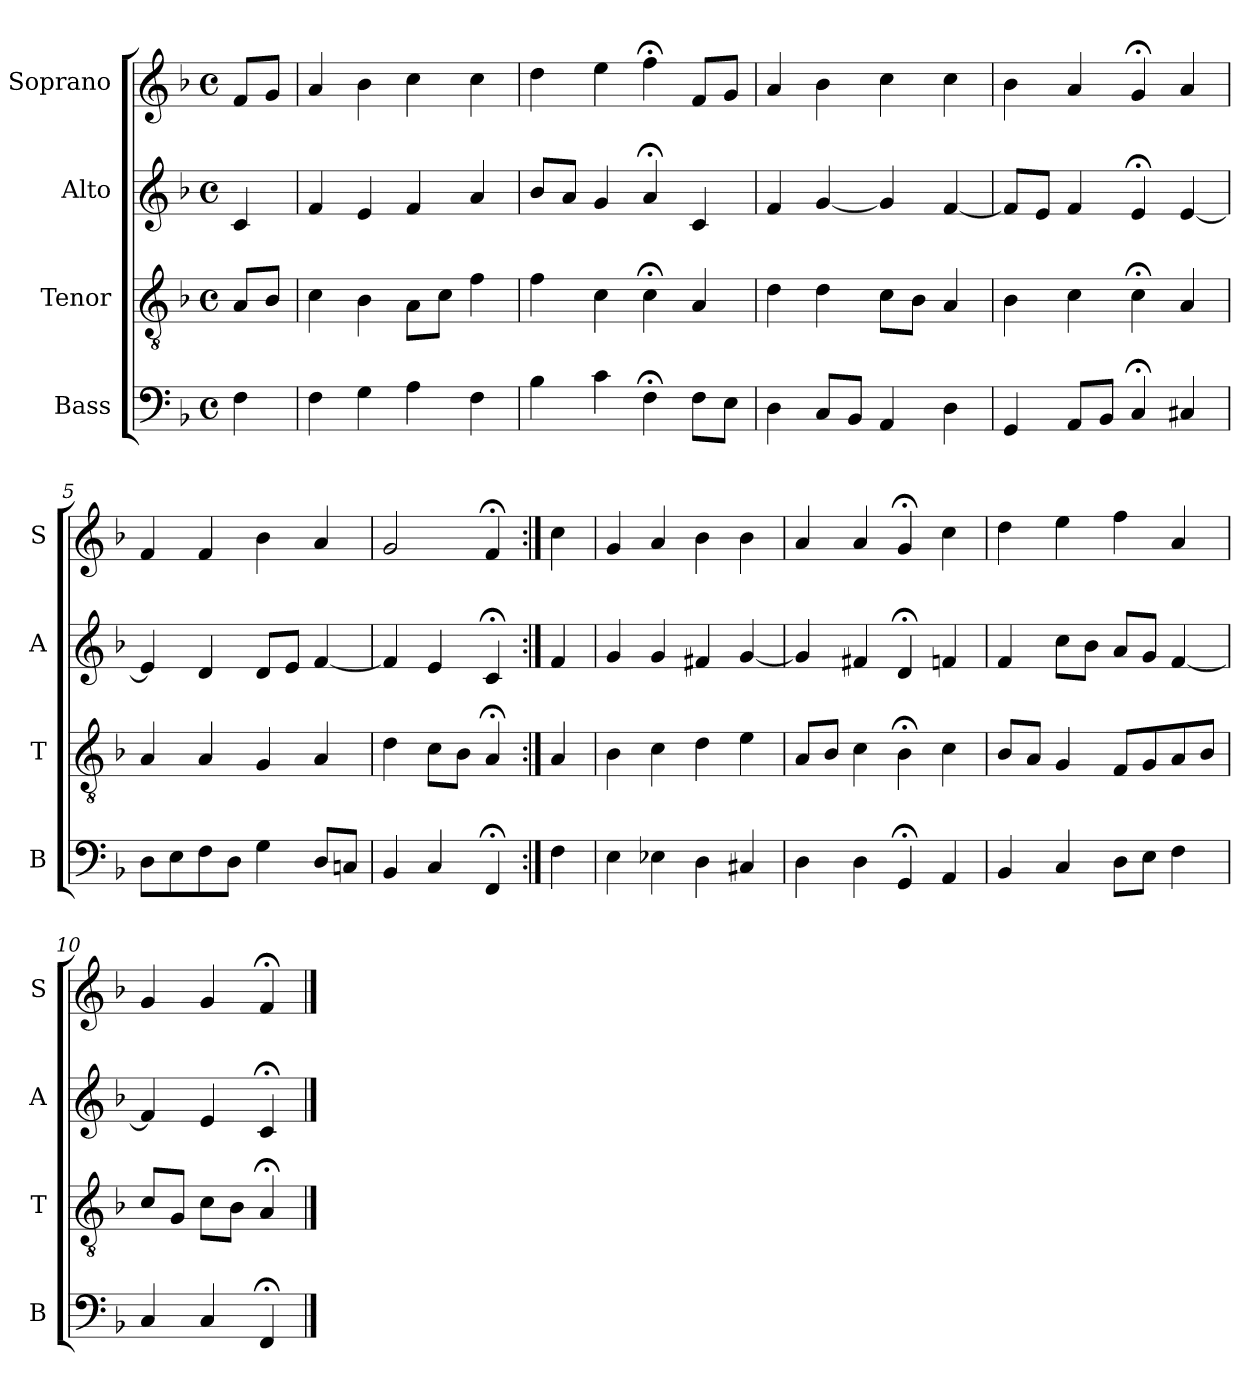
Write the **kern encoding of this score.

**kern	**kern	**kern	**kern
*part4	*part3	*part2	*part1
*staff4	*staff3	*staff2	*staff1
*I"Bass	*I"Tenor	*I"Alto	*I"Soprano
*I'B	*I'T	*I'A	*I'S
*clefF4	*clefGv2	*clefG2	*clefG2
*k[b-]	*k[b-]	*k[b-]	*k[b-]
*F:	*F:	*F:	*F:
*M4/4	*M4/4	*M4/4	*M4/4
*met(c)	*met(c)	*met(c)	*met(c)
*MM100	*MM100	*MM100	*MM100
=	=	=	=
4F	8AL	4c	8fL
.	8B-J	.	8gJ
=1	=1	=1	=1
4F	4c	4f	4a
4G	4B-	4e	4b-
4A	8AL	4f	4cc
.	8cJ	.	.
4F	4f	4a	4cc
=2	=2	=2	=2
4B-	4f	8b-L	4dd
.	.	8aJ	.
4c	4c	4g	4ee
4F;<	4c;<	4a;<	4ff;<
8FL	4A	4c	8fL
8EJ	.	.	8gJ
=3	=3	=3	=3
4D	4d	4f	4a
8CL	4d	[4g	4b-
8BB-J	.	.	.
4AA	8cL	4g]	4cc
.	8B-J	.	.
4D	4A	[4f	4cc
=4	=4	=4	=4
4GG	4B-	8fL]	4b-
.	.	8eJ	.
8AAL	4c	4f	4a
8BB-J	.	.	.
4C;<	4c;<	4e;<	4g;<
4C#X	4A	[4e	4a
=5	=5	=5	=5
8DL	4A	4e]	4f
8E	.	.	.
8F	4A	4d	4f
8DJ	.	.	.
4G	4G	8dL	4b-
.	.	8eJ	.
8DL	4A	[4f	4a
8CnJ	.	.	.
=6	=6	=6	=6
4BB-	4d	4f]	2g
4C	8cL	4e	.
.	8B-J	.	.
4FF;<	4A;<	4c;<	4f;<
=:|!	=:|!	=:|!	=:|!
4F	4A	4f	4cc
=7	=7	=7	=7
4E	4B-	4g	4g
4E-X	4c	4g	4a
4D	4d	4f#X	4b-
4C#X	4e	[4g	4b-
=8	=8	=8	=8
4D	8AL	4g]	4a
.	8B-J	.	.
4D	4c	4f#X	4a
4GG;<	4B-;<	4d;<	4g;<
4AA	4c	4fn	4cc
=9	=9	=9	=9
4BB-	8B-L	4f	4dd
.	8AJ	.	.
4C	4G	8ccL	4ee
.	.	8b-J	.
8DL	8FL	8aL	4ff
8EJ	8G	8gJ	.
4F	8A	[4f	4a
.	8B-J	.	.
=10	=10	=10	=10
4C	8cL	4f]	4g
.	8GJ	.	.
4C	8cL	4e	4g
.	8B-J	.	.
4FF;<	4A;<	4c;<	4f;<
==	==	==	==
*-	*-	*-	*-
